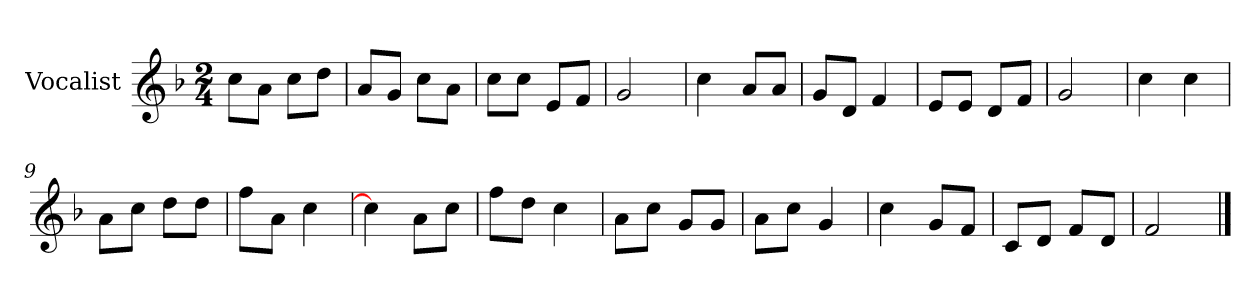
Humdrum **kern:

**kern
*part1
*staff1
*I"Vocalist
*k[b-]
*F:
*M2/4
=
8ccL
8aJ
8ccL
8ddJ
=1
8aL
8gJ
8ccL
8aJ
=2
8ccL
8ccJ
8eL
8fJ
=3
2g
=4
4cc
8aL
8aJ
=5
8gL
8dJ
4f
=6
8eL
8eJ
8dL
8fJ
=7
2g
=8
4cc
4cc
=9
8aL
8ccJ
8ddL
8ddJ
=10
8ffL
8aJ
4cc
=11
4cc]
8aL
8ccJ
=12
8ffL
8ddJ
4cc
=13
8aL
8ccJ
8gL
8gJ
=14
8aL
8ccJ
4g
=15
4cc
8gL
8fJ
=16
8cL
8dJ
8fL
8dJ
=17
2f
==
*-
